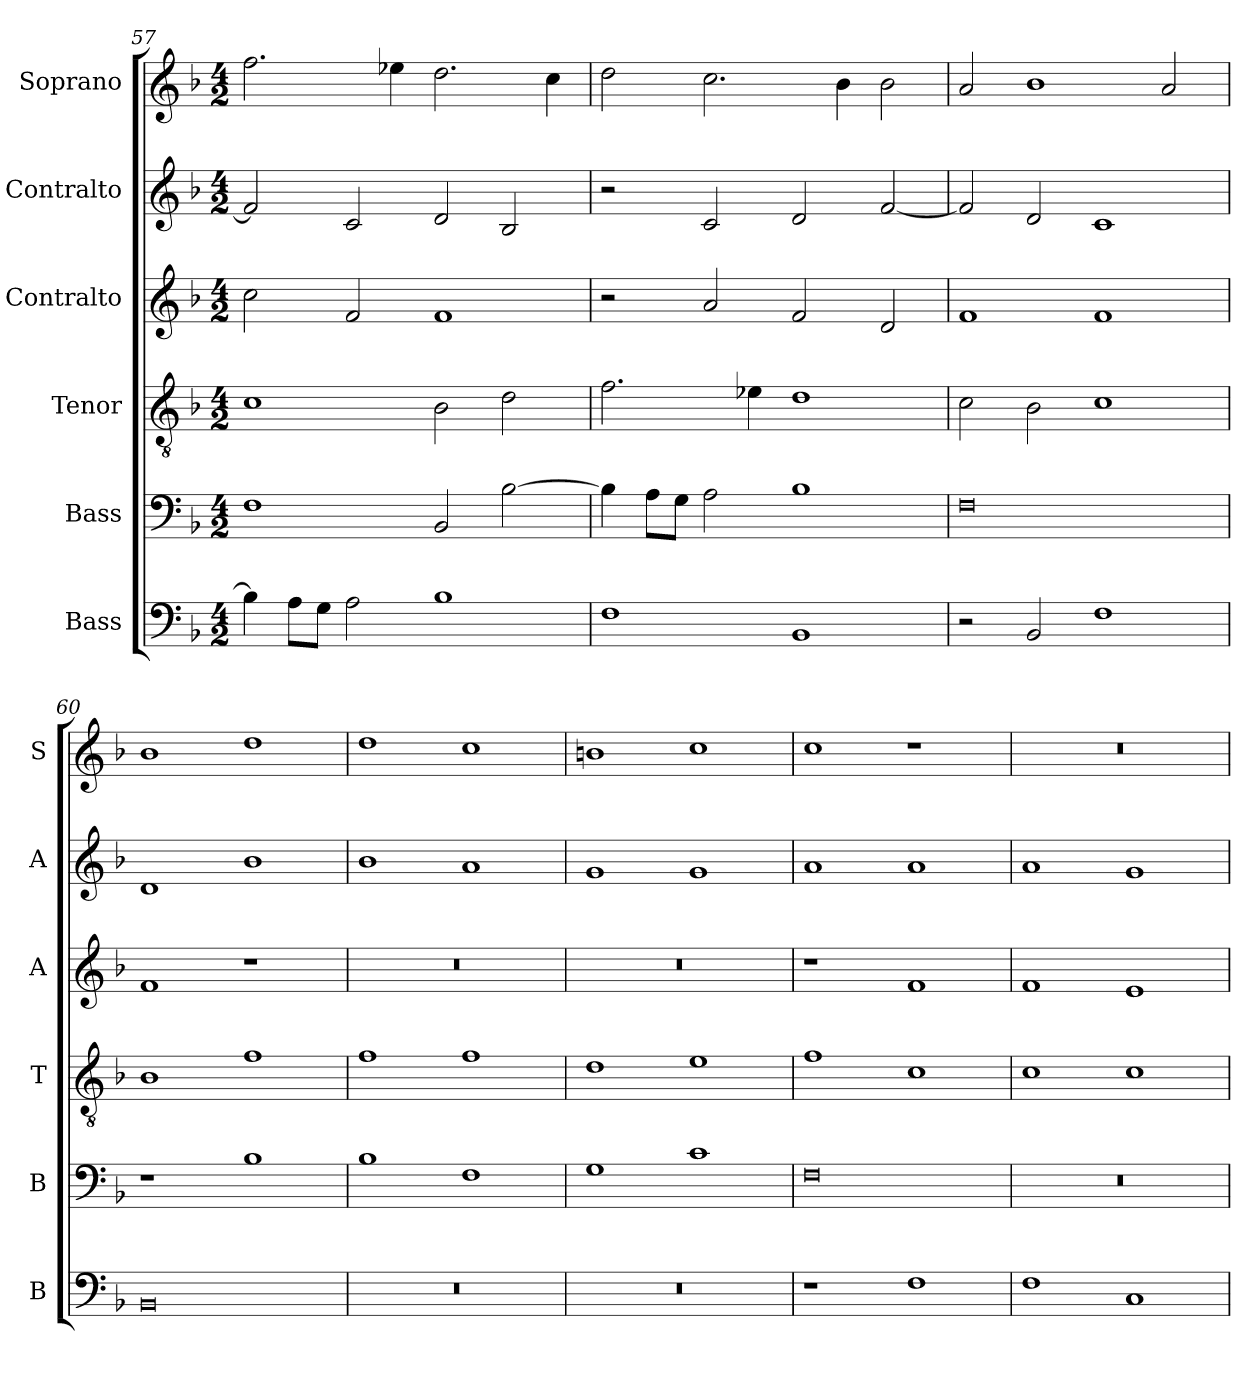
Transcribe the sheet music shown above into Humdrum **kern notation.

**kern	**kern	**kern	**kern	**kern	**kern
*part6	*part5	*part4	*part3	*part2	*part1
*staff6	*staff5	*staff4	*staff3	*staff2	*staff1
*I"Bass	*I"Bass	*I"Tenor	*I"Contralto	*I"Contralto	*I"Soprano
*I'B	*I'B	*I'T	*I'A	*I'A	*I'S
*clefF4	*clefF4	*clefGv2	*clefG2	*clefG2	*clefG2
*k[b-]	*k[b-]	*k[b-]	*k[b-]	*k[b-]	*k[b-]
*F:ion	*F:ion	*F:ion	*F:ion	*F:ion	*F:ion
*M4/2	*M4/2	*M4/2	*M4/2	*M4/2	*M4/2
=57	=57	=57	=57	=57	=57
4B-]	1F	1c	2cc	2f]	2.ff
8A\L	.	.	.	.	.
8G\J	.	.	.	.	.
2A	.	.	2f	2c	.
.	.	.	.	.	4ee-X
1B-	2BB-	2B-	1f	2d	2.dd
.	[2B-	2d	.	2B-	.
.	.	.	.	.	4cc
=58	=58	=58	=58	=58	=58
1F	4B-]	2.f	2r	2r	2dd
.	8A\L	.	.	.	.
.	8G\J	.	.	.	.
.	2A	.	2a	2c	2.cc
.	.	4e-X	.	.	.
1BB-	1B-	1d	2f	2d	.
.	.	.	.	.	4b-
.	.	.	2d	[2f	2b-
=59	=59	=59	=59	=59	=59
2r	0F	2c	1f	2f]	2a
2BB-	.	2B-	.	2d	1b-
1F	.	1c	1f	1c	.
.	.	.	.	.	2a
=60	=60	=60	=60	=60	=60
0BB-	1r	1B-	1f	1d	1b-
.	1B-	1f	1r	1b-	1dd
=61	=61	=61	=61	=61	=61
0r	1B-	1f	0r	1b-	1dd
.	1F	1f	.	1a	1cc
=62	=62	=62	=62	=62	=62
0r	1G	1d	0r	1g	1bn
.	1c	1e	.	1g	1cc
=63	=63	=63	=63	=63	=63
1r	0F	1f	1r	1a	1cc
1F	.	1c	1f	1a	1r
=64	=64	=64	=64	=64	=64
1F	0r	1c	1f	1a	0r
1C	.	1c	1e	1g	.
=	=	=	=	=	=
*-	*-	*-	*-	*-	*-
